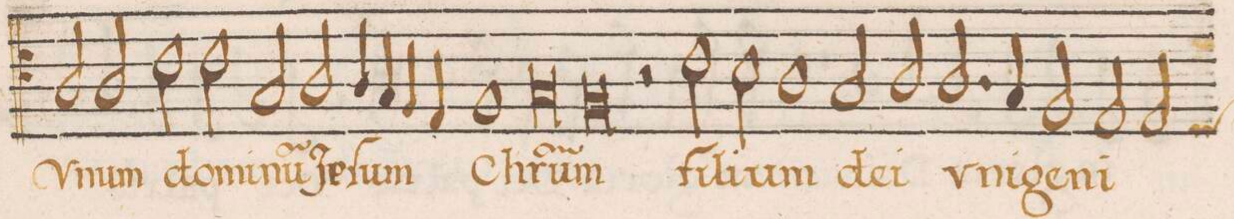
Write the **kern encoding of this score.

**kern	**text
*I"TENOR	*
*clefC4	*
*k[]	*
*met(C|)	*
*M2/1	*
2A/	v-
2A/	-num
=15-	=15-
2c\	do-
2c\	-mi-
2G/	-nu(m)
2A/	Je-
=16-	=16-
4A/	-ſum
4G/	.
4F/	.
4E/	.
1F	Chr(i-
=17-	=17-
0G	-st)um
=18-	=18-
0F	.
=19-	=19-
2r	.
2c\	fi-
2B\	-li-
1A\	-um
=20-	=20-
2G/	de-
2A/	-i
2.A/	v
=21-	=21-
4G/	ni-
2F/	-ge-
2E/	-ni-
*custos:D	*
2E/	.
=22-	=22-
*-	*-
